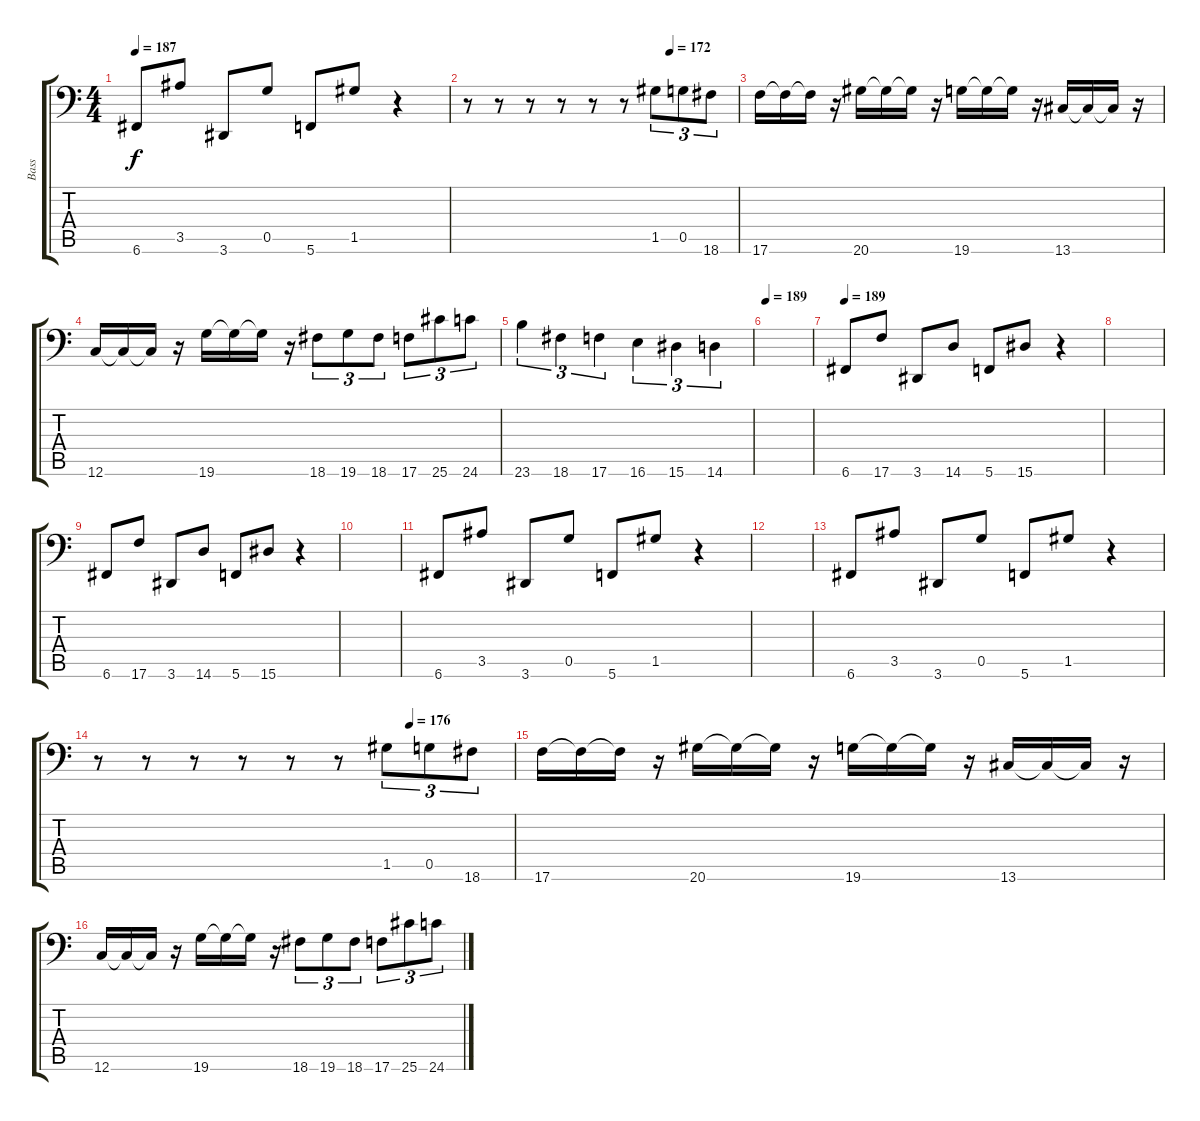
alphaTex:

\track ("Bass" "Bass") {instrument electricbasspick}
\staff {score tabs}
\tuning (D4 A3 F3 C3 G2 C1) {hide}
\ts (4 4)
\tempo 187
\clef f4
\ks c
6.6.8{dy f} 3.5.8 3.6.8 0.5.8 5.6.8 1.5.8 r.4 |
\tempo (172 0.75)
r.8 r.8 r.8 r.8 r.8 r.8 1.5.8{tu (3 2)} 0.5.8{tu (3 2)} 18.6.8{tu (3 2)} |
17.6.16 17.6{t}.16 17.6{t}.16 r.16 20.6.16 20.6{t}.16 20.6{t}.16 r.16 19.6.16 19.6{t}.16 19.6{t}.16 r.16 13.6.16 13.6{t}.16 13.6{t}.16 r.16 |
12.6.16 12.6{t}.16 12.6{t}.16 r.16 19.6.16 19.6{t}.16 19.6{t}.16 r.16 18.6.8{tu (3 2)} 19.6.8{tu (3 2)} 18.6.8{tu (3 2)} 17.6.8{tu (3 2)} 25.6.8{tu (3 2)} 24.6.8{tu (3 2)} |
23.6.4{tu (3 2)} 18.6.4{tu (3 2)} 17.6.4{tu (3 2)} 16.6.4{tu (3 2)} 15.6.4{tu (3 2)} 14.6.4{tu (3 2)} |
\tempo 189
|
\tempo 189
6.6.8 17.6.8 3.6.8 14.6.8 5.6.8 15.6.8 r.4 |
|
6.6.8 17.6.8 3.6.8 14.6.8 5.6.8 15.6.8 r.4 |
|
6.6.8 3.5.8 3.6.8 0.5.8 5.6.8 1.5.8 r.4 |
|
6.6.8 3.5.8 3.6.8 0.5.8 5.6.8 1.5.8 r.4 |
\tempo (176 0.75)
r.8 r.8 r.8 r.8 r.8 r.8 1.5.8{tu (3 2)} 0.5.8{tu (3 2)} 18.6.8{tu (3 2)} |
17.6.16 17.6{t}.16 17.6{t}.16 r.16 20.6.16 20.6{t}.16 20.6{t}.16 r.16 19.6.16 19.6{t}.16 19.6{t}.16 r.16 13.6.16 13.6{t}.16 13.6{t}.16 r.16 |
12.6.16 12.6{t}.16 12.6{t}.16 r.16 19.6.16 19.6{t}.16 19.6{t}.16 r.16 18.6.8{tu (3 2)} 19.6.8{tu (3 2)} 18.6.8{tu (3 2)} 17.6.8{tu (3 2)} 25.6.8{tu (3 2)} 24.6.8{tu (3 2)}
